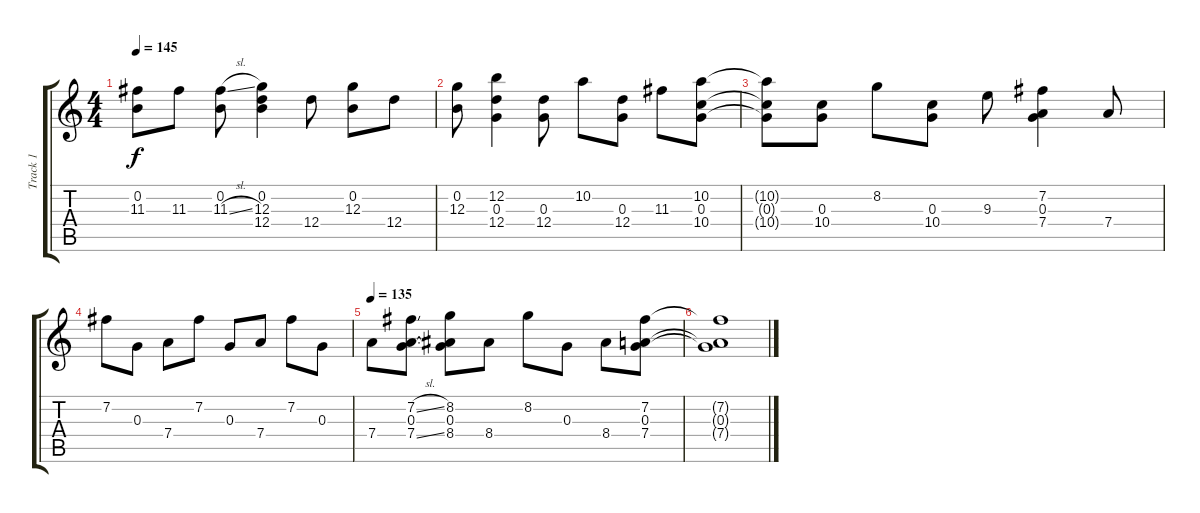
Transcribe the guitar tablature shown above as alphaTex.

\track ("Track 1" "Track 1") {instrument acousticguitarsteel}
\staff {score tabs}
\tuning (E4 B3 G3 D3 A2 E2) {hide}
\ts (4 4)
\tempo 145
\clef g2
\ks c
(0.2 11.3).8{dy f} 11.3.8 (0.2 11.3{sl}).8 (0.2 12.3 12.4).4 12.4.8 (0.2 12.3).8 12.4.8 |
(0.2 12.3).8 (12.2 0.3 12.4).4 (0.3 12.4).8 10.2.8 (0.3 12.4).8 11.3.8 (10.2 0.3 10.4).8 |
(10.2{t} 0.3{t} 10.4{t}).8 (0.3 10.4).8 8.2.8 (0.3 10.4).8 9.3.8 (7.2 0.3 7.4).4 7.4.8 |
7.2.8 0.3.8 7.4.8 7.2.8 0.3.8 7.4.8 7.2.8 0.3.8 |
\tempo 135
7.4.8 (7.2{sl} 0.3 7.4{sl}).8 (8.2 0.3 8.4).8 8.4.8 8.2.8 0.3.8 8.4.8 (7.2 0.3 7.4).8 |
(7.2{t} 0.3{t} 7.4{t}).1
